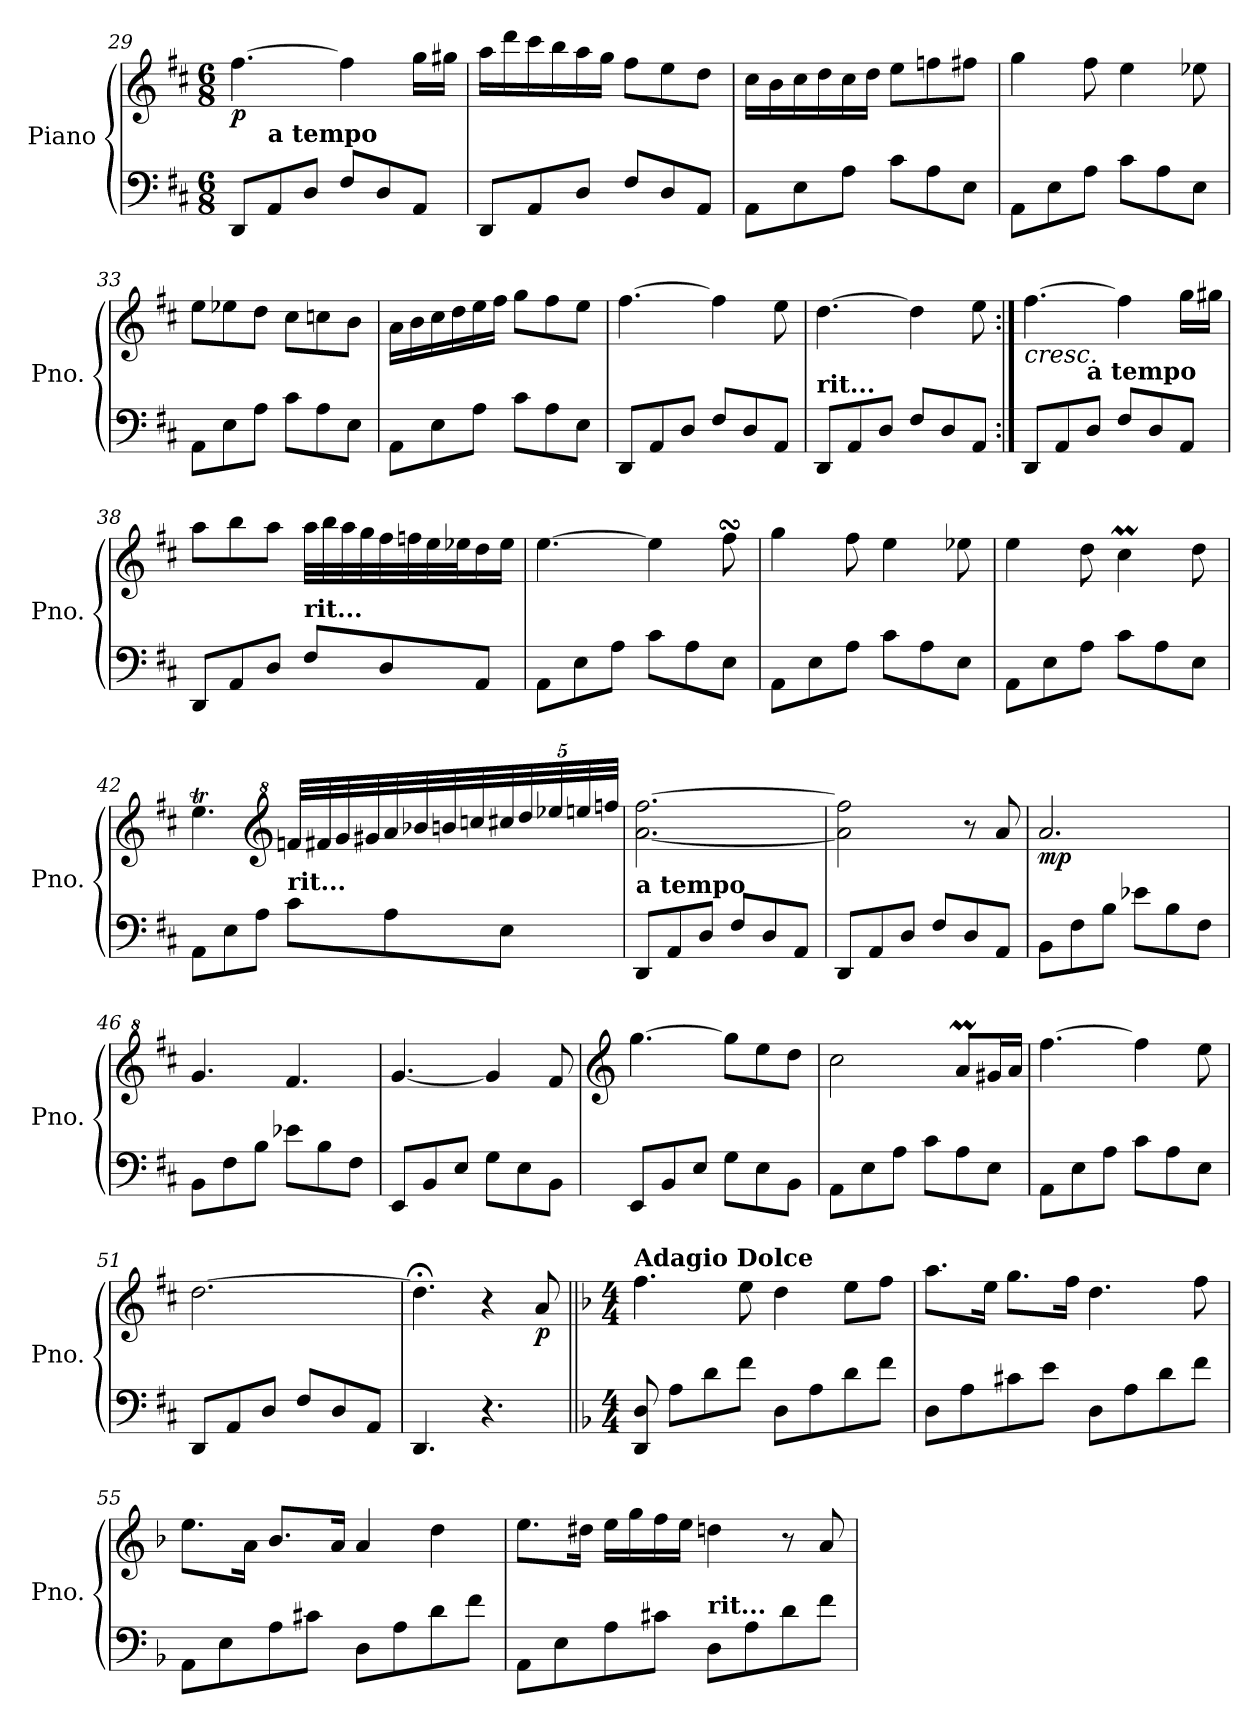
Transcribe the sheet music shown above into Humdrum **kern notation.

**kern	**kern	**dynam
*part1	*part1	*part1
*staff2	*staff1	*staff1/2
*I"Piano	*	*
*I'Pno.	*	*
*clefF4	*clefG2	*
*k[f#c#]	*k[f#c#]	*
*M6/8	*M6/8	*
*MM85	*MM85	*
=29	=29	=29
!	!	!LO:DY:b
8DD/L	[4.ff#\	p
!LO:TX:a:B:t=a tempo	!	!
8AA/	.	.
8D/J	.	.
8F#/L	4ff#\]	.
8D/	.	.
8AA/J	16gg\LL	.
.	16gg#X\JJ	.
=30	=30	=30
8DD/L	16aa\LL	.
.	16ddd\	.
8AA/	16ccc#\	.
.	16bb\	.
8D/J	16aa\	.
.	16gg\JJ	.
8F#/L	8ff#\L	.
8D/	8ee\	.
8AA/J	8dd\J	.
!!LO:PB:g=z
=31	=31	=31
8AA\L	16cc#\LL	.
.	16b\	.
8E\	16cc#\	.
.	16dd\	.
8A\J	16cc#\	.
.	16dd\JJ	.
8c#\L	8ee\L	.
8A\	8ffn\	.
8E\J	8ff#X\J	.
=32	=32	=32
8AA\L	4gg\	.
8E\	.	.
8A\J	8ff#\	.
8c#\L	4ee\	.
8A\	.	.
8E\J	8ee-X\	.
=33	=33	=33
8AA\L	8ee\L	.
8E\	8ee-X\	.
8A\J	8dd\J	.
8c#\L	8cc#\L	.
8A\	8ccn\	.
8E\J	8b\J	.
=34	=34	=34
8AA\L	16a\LL	.
.	16b\	.
8E\	16cc#\	.
.	16dd\	.
8A\J	16ee\	.
.	16ff#\JJ	.
8c#\L	8gg\L	.
8A\	8ff#\	.
8E\J	8ee\J	.
=35	=35	=35
8DD/L	[4.ff#\	.
8AA/	.	.
8D/J	.	.
8F#/L	4ff#\]	.
8D/	.	.
8AA/J	8ee\	.
=36	=36	=36
!LO:TX:a:B:t=rit...	!	!
8DD/L	[4.dd\	.
8AA/	.	.
8D/J	.	.
8F#/L	4dd\]	.
8D/	.	.
8AA/J	8ee\	.
!!LO:LB:g=z
=37:|!	=37:|!	=37:|!
!	!LO:TX:b:i:t=cresc.	!
8DD/L	[4.ff#\	.
8AA/	.	.
!LO:TX:a:B:t=a tempo	!	!
8D/J	.	.
8F#/L	4ff#\]	.
8D/	.	.
8AA/J	16gg\LL	.
.	16gg#X\JJ	.
=38	=38	=38
8DD/L	8aa\L	.
8AA/	8bb\	.
8D/J	8aa\J	.
*	*MM80	*
!LO:TX:a:B:t=rit...	!	!
8F#/L	32aa\LLL	.
.	32bb\	.
.	32aa\	.
.	32gg\	.
*	*MM75	*
8D/	32ff#\	.
.	32ffn\	.
.	32ee\	.
.	32ee-X\J	.
*	*MM70	*
8AA/J	16dd\	.
.	16ee-\JJ	.
=39	=39	=39
*	*MM85	*
8AA\L	[4.ee\	.
8E\	.	.
8A\J	.	.
8c#\L	4ee\]	.
8A\	.	.
8E\J	8ff#sSsS\	.
=40	=40	=40
8AA\L	4gg\	.
8E\	.	.
8A\J	8ff#\	.
8c#\L	4ee\	.
8A\	.	.
8E\J	8ee-X\	.
=41	=41	=41
8AA\L	4ee\	.
8E\	.	.
8A\J	8dd\	.
8c#\L	4cc#m\	.
8A\	.	.
8E\J	8dd\	.
!!LO:LB:g=z
=42	=42	=42
8AA\L	4.eeT\	.
8E\	.	.
8A\J	.	.
*	*clefG^2	*
*	*MM80	*
!LO:TX:a:B:t=rit...	!	!
8c#\L	32ffn/LLL	.
.	32ff#X/	.
.	32gg/	.
.	32gg#X/	.
*	*MM75	*
8A\	32aa/	.
.	32bb-X/	.
.	32bbn/	.
.	32cccn/	.
*	*Xbrackettup	*
*	*MM70	*
8E\J	40ccc#X/	.
.	40ddd/	.
.	40eee-X/	.
*	*MM65	*
.	40eeen/	.
.	40fffn/JJJ	.
=43	=43	=43
*	*MM85	*
!LO:TX:a:B:t=a tempo	!	!
8DD/L	[2.aa\ [2.fff#\	.
8AA/	.	.
8D/J	.	.
8F#/L	.	.
8D/	.	.
8AA/J	.	.
=44	=44	=44
8DD/L	2aa\] 2fff#\]	.
8AA/	.	.
8D/J	.	.
8F#/L	.	.
8D/	8r	.
8AA/J	8aa/	.
!!LO:LB:g=z
=45	=45	=45
!	!	!LO:DY:b
8BB\L	2.aa/	mp
8F#\	.	.
8B\J	.	.
8e-X\L	.	.
8B\	.	.
8F#\J	.	.
=46	=46	=46
8BB\L	4.gg/	.
8F#\	.	.
8B\J	.	.
8e-X\L	4.ff#/	.
8B\	.	.
8F#\J	.	.
=47	=47	=47
8EE/L	[4.gg/	.
8BB/	.	.
8E/J	.	.
8G\L	4gg/]	.
8E\	.	.
8BB\J	8ff#/	.
=48	=48	=48
*	*clefG2	*
8EE/L	[4.gg\	.
8BB/	.	.
8E/J	.	.
8G\L	8gg\L]	.
8E\	8ee\	.
8BB\J	8dd\J	.
!!LO:LB:g=z
=49	=49	=49
8AA\L	2cc#\	.
8E\	.	.
8A\J	.	.
8c#\L	.	.
8A\	8aM/L	.
8E\J	16g#X/L	.
.	16a/JJ	.
=50	=50	=50
8AA\L	[4.ff#\	.
8E\	.	.
8A\J	.	.
8c#\L	4ff#\]	.
8A\	.	.
8E\J	8ee\	.
=51	=51	=51
8DD/L	[2.dd\	.
8AA/	.	.
8D/J	.	.
8F#/L	.	.
8D/	.	.
8AA/J	.	.
=52	=52	=52
*	*MM40	*
4.DD/	4.dd;<\]	.
4.r	4r	.
!	!	!LO:DY:b
.	8a/	p
!!LO:LB:g=z
=53||	=53||	=53||
*k[b-]	*k[b-]	*
*M4/4	*M4/4	*
*	*MM70	*
!	!LO:TX:a:B:t=Adagio Dolce	!
8DD/ 8D/	4.ff\	.
8A\L	.	.
8d\	.	.
8f\J	8ee\	.
8D\L	4dd\	.
8A\	.	.
8d\	8ee\L	.
8f\J	8ff\J	.
=54	=54	=54
8D\L	8.aa\L	.
8A\	.	.
.	16ee\Jk	.
8c#X\	8.gg\L	.
8e\J	.	.
.	16ff\Jk	.
8D\L	4.dd\	.
8A\	.	.
8d\	.	.
8f\J	8ff\	.
=55	=55	=55
8AA\L	8.ee\L	.
8E\	.	.
.	16a\Jk	.
8A\	8.b-/L	.
8c#X\J	.	.
.	16a/Jk	.
8D\L	4a/	.
8A\	.	.
8d\	4dd\	.
8f\J	.	.
=56	=56	=56
8AA\L	8.ee\L	.
8E\	.	.
.	16dd#X\Jk	.
8A\	16ee\LL	.
.	16gg\	.
8c#X\J	16ff\	.
.	16ee\JJ	.
*	*MM65	*
!LO:TX:a:B:t=rit...	!	!
8D\L	4ddn\	.
8A\	.	.
8d\	8r	.
8f\J	8a/	.
=	=	=
*-	*-	*-
